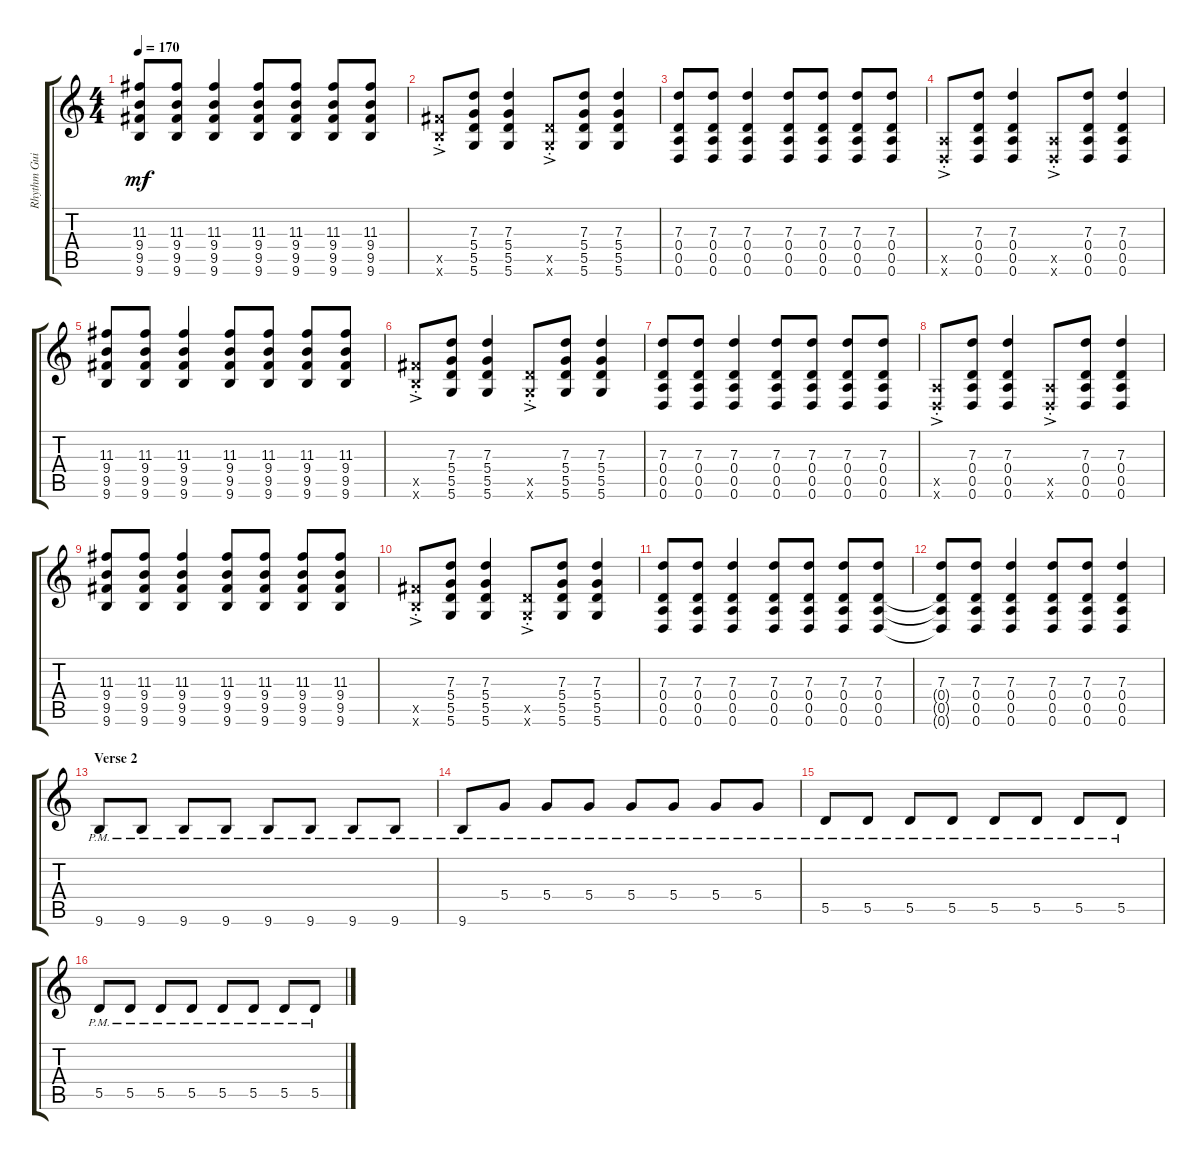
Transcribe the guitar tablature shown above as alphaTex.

\track ("Rhythm Guitar (Heath Saraceno)" "Rhythm Gui") {instrument distortionguitar}
\staff {score tabs}
\tuning (E4 B3 G3 D3 A2 D2) {hide}
\ts (4 4)
\tempo 170
\clef g2
\ks c
(11.3 9.4 9.5 9.6).8{dy mf} (11.3 9.4 9.5 9.6).8 (11.3 9.4 9.5 9.6).4 (11.3 9.4 9.5 9.6).8 (11.3 9.4 9.5 9.6).8 (11.3 9.4 9.5 9.6).8 (11.3 9.4 9.5 9.6).8 |
(9.5{ac st x} 9.6{ac st x}).8 (7.3 5.4 5.5 5.6).8 (7.3 5.4 5.5 5.6).4 (5.5{ac st x} 5.6{ac st x}).8 (7.3 5.4 5.5 5.6).8 (7.3 5.4 5.5 5.6).4 |
(7.3 0.4 0.5 0.6).8 (7.3 0.4 0.5 0.6).8 (7.3 0.4 0.5 0.6).4 (7.3 0.4 0.5 0.6).8 (7.3 0.4 0.5 0.6).8 (7.3 0.4 0.5 0.6).8 (7.3 0.4 0.5 0.6).8 |
(0.5{ac st x} 0.6{ac st x}).8 (7.3 0.4 0.5 0.6).8 (7.3 0.4 0.5 0.6).4 (0.5{ac st x} 0.6{ac st x}).8 (7.3 0.4 0.5 0.6).8 (7.3 0.4 0.5 0.6).4 |
(11.3 9.4 9.5 9.6).8 (11.3 9.4 9.5 9.6).8 (11.3 9.4 9.5 9.6).4 (11.3 9.4 9.5 9.6).8 (11.3 9.4 9.5 9.6).8 (11.3 9.4 9.5 9.6).8 (11.3 9.4 9.5 9.6).8 |
(9.5{ac st x} 9.6{ac st x}).8 (7.3 5.4 5.5 5.6).8 (7.3 5.4 5.5 5.6).4 (5.5{ac st x} 5.6{ac st x}).8 (7.3 5.4 5.5 5.6).8 (7.3 5.4 5.5 5.6).4 |
(7.3 0.4 0.5 0.6).8 (7.3 0.4 0.5 0.6).8 (7.3 0.4 0.5 0.6).4 (7.3 0.4 0.5 0.6).8 (7.3 0.4 0.5 0.6).8 (7.3 0.4 0.5 0.6).8 (7.3 0.4 0.5 0.6).8 |
(0.5{ac st x} 0.6{ac st x}).8 (7.3 0.4 0.5 0.6).8 (7.3 0.4 0.5 0.6).4 (0.5{ac st x} 0.6{ac st x}).8 (7.3 0.4 0.5 0.6).8 (7.3 0.4 0.5 0.6).4 |
(11.3 9.4 9.5 9.6).8 (11.3 9.4 9.5 9.6).8 (11.3 9.4 9.5 9.6).4 (11.3 9.4 9.5 9.6).8 (11.3 9.4 9.5 9.6).8 (11.3 9.4 9.5 9.6).8 (11.3 9.4 9.5 9.6).8 |
(9.5{ac st x} 9.6{ac st x}).8 (7.3 5.4 5.5 5.6).8 (7.3 5.4 5.5 5.6).4 (5.5{ac st x} 5.6{ac st x}).8 (7.3 5.4 5.5 5.6).8 (7.3 5.4 5.5 5.6).4 |
(7.3 0.4 0.5 0.6).8 (7.3 0.4 0.5 0.6).8 (7.3 0.4 0.5 0.6).4 (7.3 0.4 0.5 0.6).8 (7.3 0.4 0.5 0.6).8 (7.3 0.4 0.5 0.6).8 (7.3 0.4 0.5 0.6).8 |
(7.3 0.4{t} 0.5{t} 0.6{t}).8 (7.3 0.4 0.5 0.6).8 (7.3 0.4 0.5 0.6).4 (7.3 0.4 0.5 0.6).8 (7.3 0.4 0.5 0.6).8 (7.3 0.4 0.5 0.6).4{volume 11} |
\section ("" "Verse 2")
9.6{pm}.8{balance 13} 9.6{pm}.8 9.6{pm}.8 9.6{pm}.8 9.6{pm}.8 9.6{pm}.8 9.6{pm}.8 9.6{pm}.8 |
9.6{pm}.8 5.4{pm}.8 5.4{pm}.8 5.4{pm}.8 5.4{pm}.8 5.4{pm}.8 5.4{pm}.8 5.4{pm}.8 |
5.5{pm}.8 5.5{pm}.8 5.5{pm}.8 5.5{pm}.8 5.5{pm}.8 5.5{pm}.8 5.5{pm}.8 5.5{pm}.8 |
5.5{pm}.8 5.5{pm}.8 5.5{pm}.8 5.5{pm}.8 5.5{pm}.8 5.5{pm}.8 5.5{pm}.8 5.5{pm}.8
